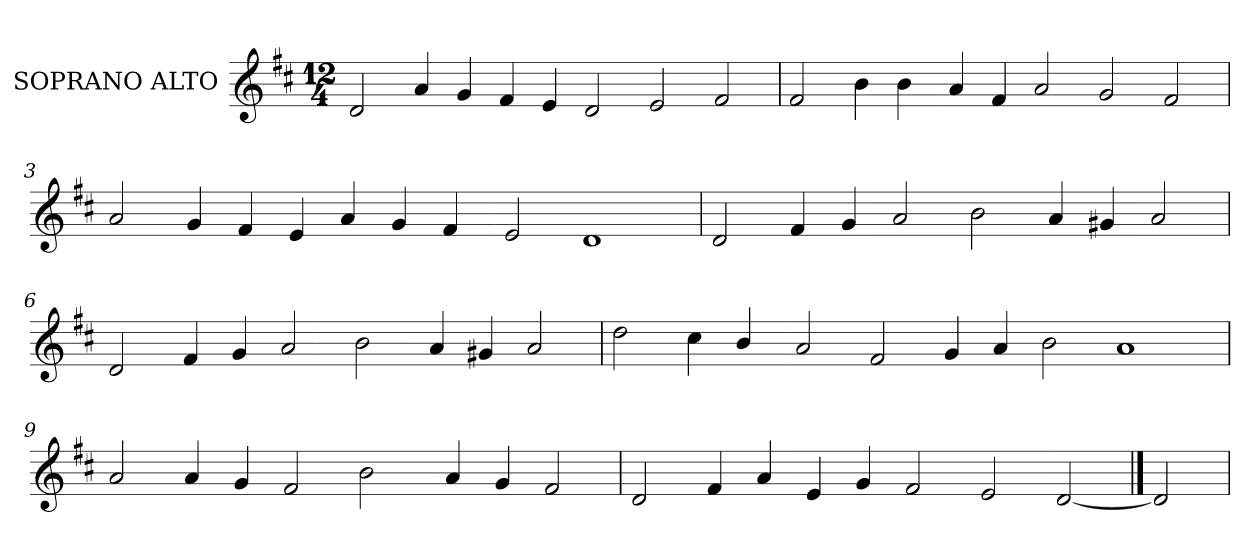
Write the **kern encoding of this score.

**kern
*part1
*staff1
*I"SOPRANO ALTO
*I'S. A.
!!LO:PB:g=z
*clefG2
*k[f#c#]
*D:
*M12/4
=
2di/
4ai/
4gi/
4f#i/
4ei/
2di/
2ei/
2f#i/
=1
2f#i/
4bi\
4bi\
!!LO:LB:g=z
=2-
4ai/
4f#i/
2ai/
2gi/
2f#i/
=3
2ai/
4gi/
4f#i/
4ei/
4ai/
4gi/
4f#i/
!!LO:LB:g=z
=4-
2ei/
1di
=5
2di/
4f#i/
4gi/
2ai/
2bi\
4ai/
4g#Xi/
2ai/
!!LO:LB:g=z
=6
2di/
4f#i/
4gi/
2ai/
2bi\
4ai/
4g#Xi/
2ai/
=7
2ddi\
4cc#i\
4bi/
!!LO:LB:g=z
=8-
2ai/
2f#i/
4gi/
4ai/
2bi\
1ai
=9
2ai/
4ai/
4gi/
2f#i/
2bi\
!!LO:LB:g=z
=10-
4ai/
4gi/
2f#i/
=11
2di/
4f#i/
4ai/
4ei/
4gi/
2f#i/
2ei/
[2di
==12
2di]
=
*-
